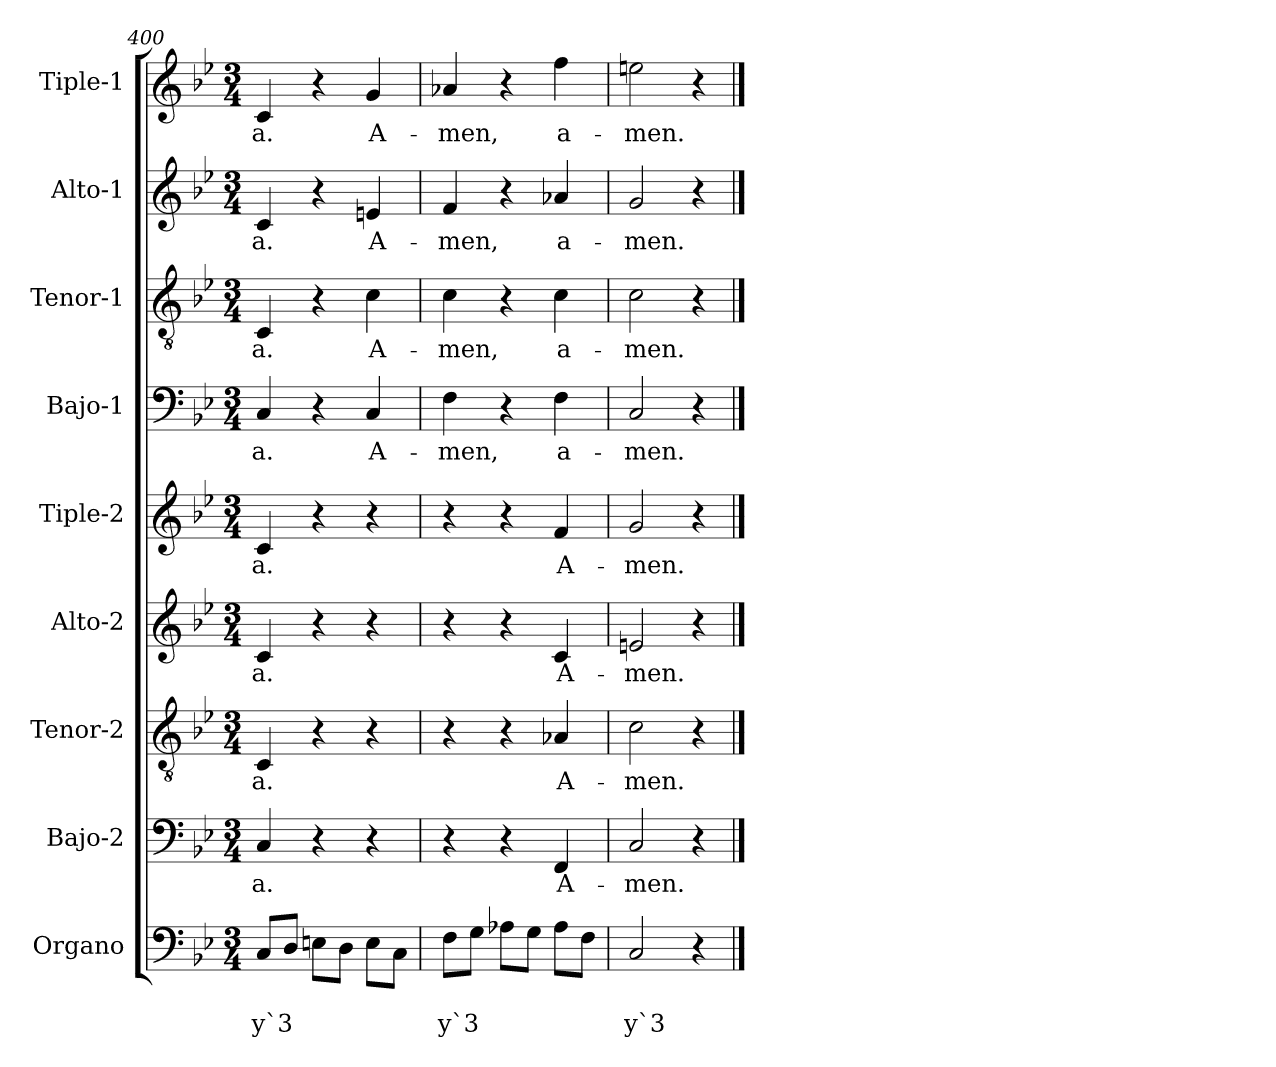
**kern	**text	**text	**kern	**text	**kern	**text	**kern	**text	**kern	**text	**kern	**text	**kern	**text	**kern	**text	**kern	**text
*part9	*part9	*part9	*part8	*part8	*part7	*part7	*part6	*part6	*part5	*part5	*part4	*part4	*part3	*part3	*part2	*part2	*part1	*part1
*staff9	*staff9	*staff9	*staff8	*staff8	*staff7	*staff7	*staff6	*staff6	*staff5	*staff5	*staff4	*staff4	*staff3	*staff3	*staff2	*staff2	*staff1	*staff1
*I"Organo	*	*	*I"Bajo-2	*	*I"Tenor-2	*	*I"Alto-2	*	*I"Tiple-2	*	*I"Bajo-1	*	*I"Tenor-1	*	*I"Alto-1	*	*I"Tiple-1	*
*	*	*	*I'B-2	*	*I'T-2	*	*I'A-2	*	*	*	*I'B1	*	*I'T1	*	*I'A1	*	*	*
*clefF4	*	*	*clefF4	*	*clefGv2	*	*clefG2	*	*clefG2	*	*clefF4	*	*clefGv2	*	*clefG2	*	*clefG2	*
*k[b-e-]	*	*	*k[b-e-]	*	*k[b-e-]	*	*k[b-e-]	*	*k[b-e-]	*	*k[b-e-]	*	*k[b-e-]	*	*k[b-e-]	*	*k[b-e-]	*
*B-:	*	*	*B-:	*	*B-:	*	*B-:	*	*B-:	*	*B-:	*	*B-:	*	*B-:	*	*B-:	*
*M3/4	*	*	*M3/4	*	*M3/4	*	*M3/4	*	*M3/4	*	*M3/4	*	*M3/4	*	*M3/4	*	*M3/4	*
=400	=400	=400	=400	=400	=400	=400	=400	=400	=400	=400	=400	=400	=400	=400	=400	=400	=400	=400
!	!	!LO:LY:b	!	!	!	!	!	!	!	!	!	!	!	!	!	!	!	!
!	!	!	!	!LO:LY:b	!	!	!	!	!	!	!	!	!	!	!	!	!	!
!	!	!	!	!	!	!LO:LY:b	!	!	!	!	!	!	!	!	!	!	!	!
!	!	!	!	!	!	!	!	!LO:LY:b	!	!	!	!	!	!	!	!	!	!
!	!	!	!	!	!	!	!	!	!	!LO:LY:b	!	!	!	!	!	!	!	!
!	!	!	!	!	!	!	!	!	!	!	!	!LO:LY:b	!	!	!	!	!	!
!	!	!	!	!	!	!	!	!	!	!	!	!	!	!LO:LY:b	!	!	!	!
!	!	!	!	!	!	!	!	!	!	!	!	!	!	!	!	!LO:LY:b	!	!
!	!	!	!	!	!	!	!	!	!	!	!	!	!	!	!	!	!	!LO:LY:b
8C/L	.	y`3	4C/	-a.	4C/	-a.	4c/	-a.	4c/	-a.	4C/	-a.	4C/	-a.	4c/	-a.	4c/	-a.
8D/J	.	.	.	.	.	.	.	.	.	.	.	.	.	.	.	.	.	.
8En\L	.	.	4r	.	4r	.	4r	.	4r	.	4r	.	4r	.	4r	.	4r	.
8D\J	.	.	.	.	.	.	.	.	.	.	.	.	.	.	.	.	.	.
!	!	!	!	!	!	!	!	!	!	!	!	!LO:LY:b	!	!	!	!	!	!
!	!	!	!	!	!	!	!	!	!	!	!	!	!	!LO:LY:b	!	!	!	!
!	!	!	!	!	!	!	!	!	!	!	!	!	!	!	!	!LO:LY:b	!	!
!	!	!	!	!	!	!	!	!	!	!	!	!	!	!	!	!	!	!LO:LY:b
8E\L	.	.	4r	.	4r	.	4r	.	4r	.	4C/	A-	4c\	A-	4en/	A-	4g/	A-
8C\J	.	.	.	.	.	.	.	.	.	.	.	.	.	.	.	.	.	.
=401	=401	=401	=401	=401	=401	=401	=401	=401	=401	=401	=401	=401	=401	=401	=401	=401	=401	=401
!	!	!LO:LY:b	!	!	!	!	!	!	!	!	!	!	!	!	!	!	!	!
!	!	!	!	!	!	!	!	!	!	!	!	!LO:LY:b	!	!	!	!	!	!
!	!	!	!	!	!	!	!	!	!	!	!	!	!	!LO:LY:b	!	!	!	!
!	!	!	!	!	!	!	!	!	!	!	!	!	!	!	!	!LO:LY:b	!	!
!	!	!	!	!	!	!	!	!	!	!	!	!	!	!	!	!	!	!LO:LY:b
8F\L	.	y`3	4r	.	4r	.	4r	.	4r	.	4F\	-men,	4c\	-men,	4f/	-men,	4a-X/	-men,
8G\J	.	.	.	.	.	.	.	.	.	.	.	.	.	.	.	.	.	.
8A-X\L	.	.	4r	.	4r	.	4r	.	4r	.	4r	.	4r	.	4r	.	4r	.
8G\J	.	.	.	.	.	.	.	.	.	.	.	.	.	.	.	.	.	.
!	!	!	!	!LO:LY:b	!	!	!	!	!	!	!	!	!	!	!	!	!	!
!	!	!	!	!	!	!LO:LY:b	!	!	!	!	!	!	!	!	!	!	!	!
!	!	!	!	!	!	!	!	!LO:LY:b	!	!	!	!	!	!	!	!	!	!
!	!	!	!	!	!	!	!	!	!	!LO:LY:b	!	!	!	!	!	!	!	!
!	!	!	!	!	!	!	!	!	!	!	!	!LO:LY:b	!	!	!	!	!	!
!	!	!	!	!	!	!	!	!	!	!	!	!	!	!LO:LY:b	!	!	!	!
!	!	!	!	!	!	!	!	!	!	!	!	!	!	!	!	!LO:LY:b	!	!
!	!	!	!	!	!	!	!	!	!	!	!	!	!	!	!	!	!	!LO:LY:b
8A-\L	.	.	4FF/	A-	4A-X/	A-	4c/	A-	4f/	A-	4F\	a-	4c\	a-	4a-X/	a-	4ff\	a-
8F\J	.	.	.	.	.	.	.	.	.	.	.	.	.	.	.	.	.	.
=402	=402	=402	=402	=402	=402	=402	=402	=402	=402	=402	=402	=402	=402	=402	=402	=402	=402	=402
!	!	!LO:LY:b	!	!	!	!	!	!	!	!	!	!	!	!	!	!	!	!
!	!	!	!	!LO:LY:b	!	!	!	!	!	!	!	!	!	!	!	!	!	!
!	!	!	!	!	!	!LO:LY:b	!	!	!	!	!	!	!	!	!	!	!	!
!	!	!	!	!	!	!	!	!LO:LY:b	!	!	!	!	!	!	!	!	!	!
!	!	!	!	!	!	!	!	!	!	!LO:LY:b	!	!	!	!	!	!	!	!
!	!	!	!	!	!	!	!	!	!	!	!	!LO:LY:b	!	!	!	!	!	!
!	!	!	!	!	!	!	!	!	!	!	!	!	!	!LO:LY:b	!	!	!	!
!	!	!	!	!	!	!	!	!	!	!	!	!	!	!	!	!LO:LY:b	!	!
!	!	!	!	!	!	!	!	!	!	!	!	!	!	!	!	!	!	!LO:LY:b
2C/	.	y`3	2C/	-men.	2c\	-men.	2en/	-men.	2g/	-men.	2C/	-men.	2c\	-men.	2g/	-men.	2een\	-men.
4r	.	.	4r	.	4r	.	4r	.	4r	.	4r	.	4r	.	4r	.	4r	.
==	==	==	==	==	==	==	==	==	==	==	==	==	==	==	==	==	==	==
*-	*-	*-	*-	*-	*-	*-	*-	*-	*-	*-	*-	*-	*-	*-	*-	*-	*-	*-
